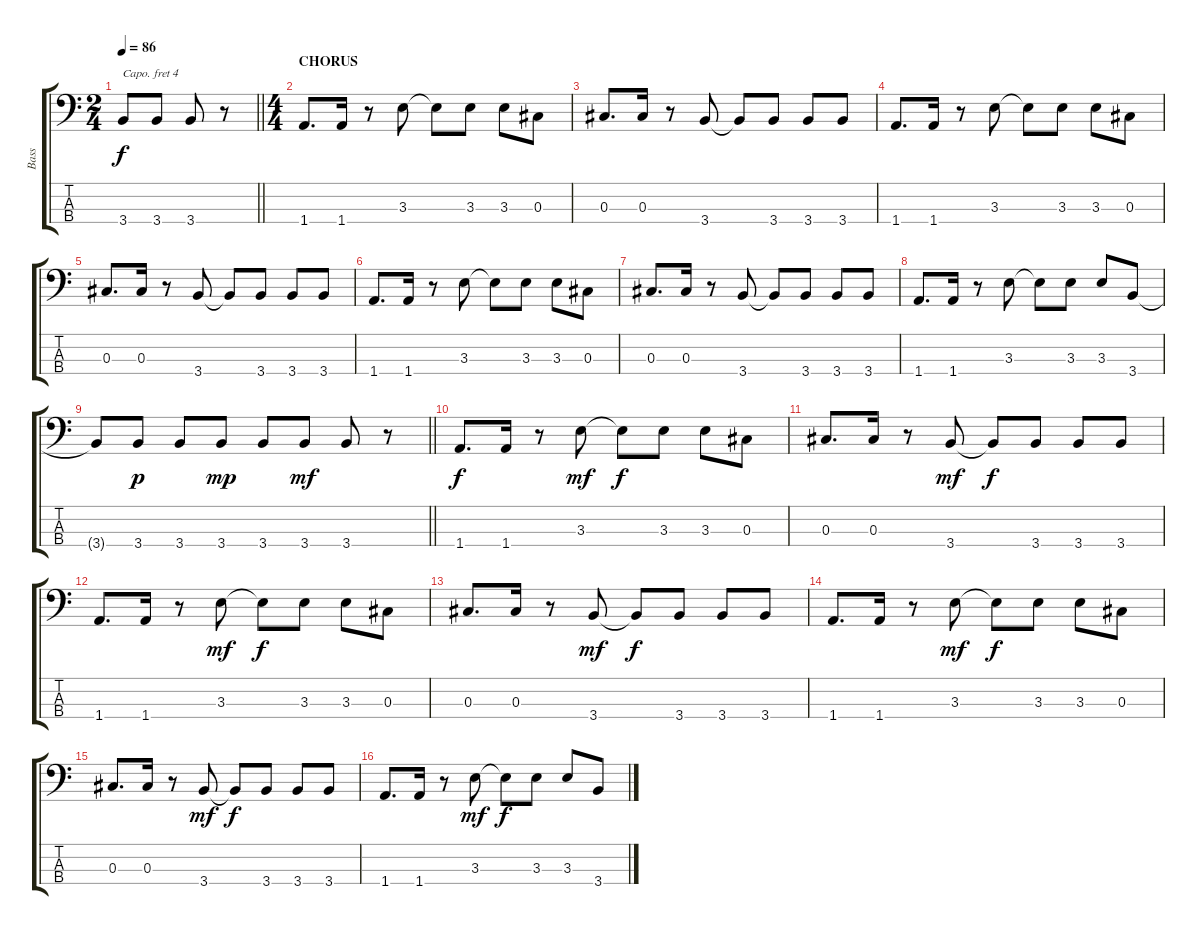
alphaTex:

\track ("Bass" "Bass") {instrument acousticbass}
\staff {score tabs}
\capo 4
\tuning (G2 D2 A1 E1) {hide}
\ts (2 4)
\tempo 86
\clef f4
\barLineRight lightlight
\ks c
3.4.8{dy f} 3.4.8 3.4.8 r.8 |
\ts (4 4)
\section ("" "CHORUS")
1.4.8{d} 1.4.16 r.8 3.3.8 3.3{t}.8 3.3.8 3.3.8 0.3.8 |
0.3.8{d} 0.3.16 r.8 3.4.8 3.4{t}.8 3.4.8 3.4.8 3.4.8 |
1.4.8{d} 1.4.16 r.8 3.3.8 3.3{t}.8 3.3.8 3.3.8 0.3.8 |
0.3.8{d} 0.3.16 r.8 3.4.8 3.4{t}.8 3.4.8 3.4.8 3.4.8 |
1.4.8{d} 1.4.16 r.8 3.3.8 3.3{t}.8 3.3.8 3.3.8 0.3.8 |
0.3.8{d} 0.3.16 r.8 3.4.8 3.4{t}.8 3.4.8 3.4.8 3.4.8 |
1.4.8{d} 1.4.16 r.8 3.3.8 3.3{t}.8 3.3.8 3.3.8 3.4.8 |
\barLineRight lightlight
3.4{t}.8 3.4.8{dy p} 3.4.8 3.4.8{dy mp} 3.4.8 3.4.8{dy mf} 3.4.8 r.8 |
1.4.8{d dy f} 1.4.16 r.8 3.3.8{dy mf} 3.3{t}.8{dy f} 3.3.8 3.3.8 0.3.8 |
0.3.8{d} 0.3.16 r.8 3.4.8{dy mf} 3.4{t}.8{dy f} 3.4.8 3.4.8 3.4.8 |
1.4.8{d} 1.4.16 r.8 3.3.8{dy mf} 3.3{t}.8{dy f} 3.3.8 3.3.8 0.3.8 |
0.3.8{d} 0.3.16 r.8 3.4.8{dy mf} 3.4{t}.8{dy f} 3.4.8 3.4.8 3.4.8 |
1.4.8{d} 1.4.16 r.8 3.3.8{dy mf} 3.3{t}.8{dy f} 3.3.8 3.3.8 0.3.8 |
0.3.8{d} 0.3.16 r.8 3.4.8{dy mf} 3.4{t}.8{dy f} 3.4.8 3.4.8 3.4.8 |
1.4.8{d} 1.4.16 r.8 3.3.8{dy mf} 3.3{t}.8{dy f} 3.3.8 3.3.8 3.4.8
